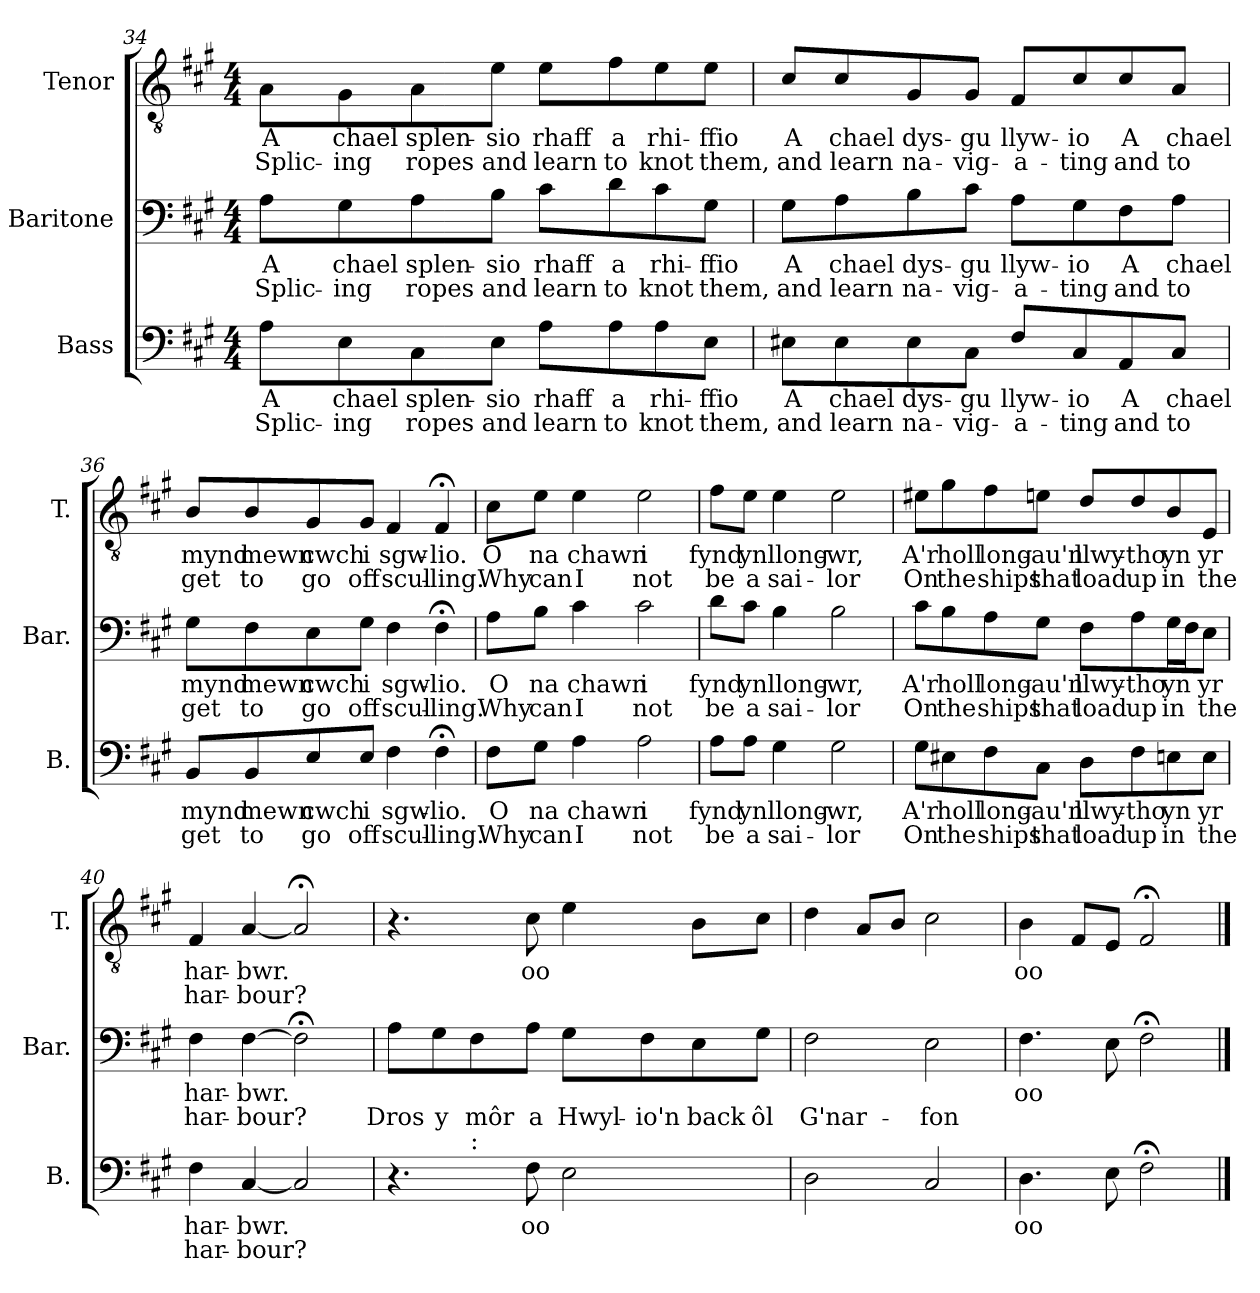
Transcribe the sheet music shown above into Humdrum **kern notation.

**kern	**text	**text	**kern	**text	**text	**kern	**text	**text
*part3	*part3	*part3	*part2	*part2	*part2	*part1	*part1	*part1
*staff3	*staff3	*staff3	*staff2	*staff2	*staff2	*staff1	*staff1	*staff1
*I"Bass	*	*	*I"Baritone	*	*	*I"Tenor	*	*
*I'B.	*	*	*I'Bar.	*	*	*I'T.	*	*
*clefF4	*	*	*clefF4	*	*	*clefGv2	*	*
*k[f#c#g#]	*	*	*k[f#c#g#]	*	*	*k[f#c#g#]	*	*
*f#:	*	*	*f#:	*	*	*f#:	*	*
*M4/4	*	*	*M4/4	*	*	*M4/4	*	*
=34	=34	=34	=34	=34	=34	=34	=34	=34
!	!LO:LY:b	!LO:LY:b	!	!LO:LY:b	!LO:LY:b	!	!LO:LY:b	!LO:LY:b
8A\L	A	Splic-	8A\L	A	Splic-	8A\L	A	Splic-
!	!LO:LY:b	!LO:LY:b	!	!LO:LY:b	!LO:LY:b	!	!LO:LY:b	!LO:LY:b
8E\	chael	-ing	8G#\	chael	-ing	8G#\	chael	-ing
!	!LO:LY:b	!LO:LY:b	!	!LO:LY:b	!LO:LY:b	!	!LO:LY:b	!LO:LY:b
8C#\	splen-	ropes	8A\	splen-	ropes	8A\	splen-	ropes
!	!LO:LY:b	!LO:LY:b	!	!LO:LY:b	!LO:LY:b	!	!LO:LY:b	!LO:LY:b
8E\J	-sio	and	8B\J	-sio	and	8e\J	-sio	and
!	!LO:LY:b	!LO:LY:b	!	!LO:LY:b	!LO:LY:b	!	!LO:LY:b	!LO:LY:b
8A\L	rhaff	learn	8c#\L	rhaff	learn	8e\L	rhaff	learn
!	!LO:LY:b	!LO:LY:b	!	!LO:LY:b	!LO:LY:b	!	!LO:LY:b	!LO:LY:b
8A\	a	to	8d\	a	to	8f#\	a	to
!	!LO:LY:b	!LO:LY:b	!	!LO:LY:b	!LO:LY:b	!	!LO:LY:b	!LO:LY:b
8A\	rhi-	knot	8c#\	rhi-	knot	8e\	rhi-	knot
!	!LO:LY:b	!LO:LY:b	!	!LO:LY:b	!LO:LY:b	!	!LO:LY:b	!LO:LY:b
8E\J	-ffio	them,	8G#\J	-ffio	them,	8e\J	-ffio	them,
!!LO:LB:g=z
=35	=35	=35	=35	=35	=35	=35	=35	=35
!	!LO:LY:b	!LO:LY:b	!	!LO:LY:b	!LO:LY:b	!	!LO:LY:b	!LO:LY:b
8E#X\L	A	and	8G#\L	A	and	8c#/L	A	and
!	!LO:LY:b	!LO:LY:b	!	!LO:LY:b	!LO:LY:b	!	!LO:LY:b	!LO:LY:b
8E#\	chael	learn	8A\	chael	learn	8c#/	chael	learn
!	!LO:LY:b	!LO:LY:b	!	!LO:LY:b	!LO:LY:b	!	!LO:LY:b	!LO:LY:b
8E#\	dys-	na-	8B\	dys-	na-	8G#/	dys-	na-
!	!LO:LY:b	!LO:LY:b	!	!LO:LY:b	!LO:LY:b	!	!LO:LY:b	!LO:LY:b
8C#\J	-gu	-vig-	8c#\J	-gu	-vig-	8G#/J	-gu	-vig-
!	!LO:LY:b	!LO:LY:b	!	!LO:LY:b	!LO:LY:b	!	!LO:LY:b	!LO:LY:b
8F#/L	llyw-	-a-	8A\L	llyw-	-a-	8F#/L	llyw-	-a-
!	!LO:LY:b	!LO:LY:b	!	!LO:LY:b	!LO:LY:b	!	!LO:LY:b	!LO:LY:b
8C#/	-io	-ting	8G#\	-io	-ting	8c#/	-io	-ting
!	!LO:LY:b	!LO:LY:b	!	!LO:LY:b	!LO:LY:b	!	!LO:LY:b	!LO:LY:b
8AA/	A	and	8F#\	A	and	8c#/	A	and
!	!LO:LY:b	!LO:LY:b	!	!LO:LY:b	!LO:LY:b	!	!LO:LY:b	!LO:LY:b
8C#/J	chael	to	8A\J	chael	to	8A/J	chael	to
=36	=36	=36	=36	=36	=36	=36	=36	=36
!	!LO:LY:b	!LO:LY:b	!	!LO:LY:b	!LO:LY:b	!	!LO:LY:b	!LO:LY:b
8BB/L	mynd	get	8G#\L	mynd	get	8B/L	mynd	get
!	!LO:LY:b	!LO:LY:b	!	!LO:LY:b	!LO:LY:b	!	!LO:LY:b	!LO:LY:b
8BB/	mewn	to	8F#\	mewn	to	8B/	mewn	to
!	!LO:LY:b	!LO:LY:b	!	!LO:LY:b	!LO:LY:b	!	!LO:LY:b	!LO:LY:b
8E/	cwch	go	8E\	cwch	go	8G#/	cwch	go
!	!LO:LY:b	!LO:LY:b	!	!LO:LY:b	!LO:LY:b	!	!LO:LY:b	!LO:LY:b
8E/J	i	off	8G#\J	i	off	8G#/J	i	off
!	!LO:LY:b	!LO:LY:b	!	!LO:LY:b	!LO:LY:b	!	!LO:LY:b	!LO:LY:b
4F#\	sgw-	scul-	4F#\	sgw-	scul-	4F#/	sgw-	scul-
!	!LO:LY:b	!LO:LY:b	!	!LO:LY:b	!LO:LY:b	!	!LO:LY:b	!LO:LY:b
4F#;<\	-lio.	-ling.	4F#;<\	-lio.	-ling.	4F#;</	-lio.	-ling.
=37	=37	=37	=37	=37	=37	=37	=37	=37
!	!LO:LY:b	!LO:LY:b	!	!LO:LY:b	!LO:LY:b	!	!LO:LY:b	!LO:LY:b
8F#\L	O	Why	8A\L	O	Why	8c#\L	O	Why
!	!LO:LY:b	!LO:LY:b	!	!LO:LY:b	!LO:LY:b	!	!LO:LY:b	!LO:LY:b
8G#\J	na	can	8B\J	na	can	8e\J	na	can
!	!LO:LY:b	!LO:LY:b	!	!LO:LY:b	!LO:LY:b	!	!LO:LY:b	!LO:LY:b
4A\	chawn	I	4c#\	chawn	I	4e\	chawn	I
!	!LO:LY:b	!LO:LY:b	!	!LO:LY:b	!LO:LY:b	!	!LO:LY:b	!LO:LY:b
2A\	i	not	2c#\	i	not	2e\	i	not
=38	=38	=38	=38	=38	=38	=38	=38	=38
!	!LO:LY:b	!LO:LY:b	!	!LO:LY:b	!LO:LY:b	!	!LO:LY:b	!LO:LY:b
8A\L	fynd	be	8d\L	fynd	be	8f#\L	fynd	be
!	!LO:LY:b	!LO:LY:b	!	!LO:LY:b	!LO:LY:b	!	!LO:LY:b	!LO:LY:b
8A\J	yn	a	8c#\J	yn	a	8e\J	yn	a
!	!LO:LY:b	!LO:LY:b	!	!LO:LY:b	!LO:LY:b	!	!LO:LY:b	!LO:LY:b
4G#\	llong-	sai-	4B\	llong-	sai-	4e\	llong-	sai-
!	!LO:LY:b	!LO:LY:b	!	!LO:LY:b	!LO:LY:b	!	!LO:LY:b	!LO:LY:b
2G#\	-wr,	-lor	2B\	-wr,	-lor	2e\	-wr,	-lor
!!LO:LB:g=z
=39	=39	=39	=39	=39	=39	=39	=39	=39
!	!LO:LY:b	!LO:LY:b	!	!LO:LY:b	!LO:LY:b	!	!LO:LY:b	!LO:LY:b
8G#\L	A'r	On	8c#\L	A'r	On	8e#X\L	A'r	On
!	!LO:LY:b	!LO:LY:b	!	!LO:LY:b	!LO:LY:b	!	!LO:LY:b	!LO:LY:b
8E#X\	holl	the	8B\	holl	the	8g#\	holl	the
!	!LO:LY:b	!LO:LY:b	!	!LO:LY:b	!LO:LY:b	!	!LO:LY:b	!LO:LY:b
8F#\	long-	ships	8A\	long-	ships	8f#\	long-	ships
!	!LO:LY:b	!LO:LY:b	!	!LO:LY:b	!LO:LY:b	!	!LO:LY:b	!LO:LY:b
8C#\J	-au'n	that	8G#\J	-au'n	that	8en\J	-au'n	that
!	!LO:LY:b	!LO:LY:b	!	!LO:LY:b	!LO:LY:b	!	!LO:LY:b	!LO:LY:b
8D\L	llwy-	load	8F#\L	llwy-	load	8d/L	llwy-	load
!	!LO:LY:b	!LO:LY:b	!	!LO:LY:b	!LO:LY:b	!	!LO:LY:b	!LO:LY:b
8F#\	-tho	up	8A\	-tho	up	8d/	-tho	up
!	!LO:LY:b	!LO:LY:b	!	!LO:LY:b	!LO:LY:b	!	!LO:LY:b	!LO:LY:b
8En\	yn	in	16G#\L	yn	in	8B/	yn	in
.	.	.	16F#\J	.	.	.	.	.
!	!LO:LY:b	!LO:LY:b	!	!LO:LY:b	!LO:LY:b	!	!LO:LY:b	!LO:LY:b
8E\J	yr	the	8E\J	yr	the	8E/J	yr	the
=40	=40	=40	=40	=40	=40	=40	=40	=40
!	!LO:LY:b	!LO:LY:b	!	!LO:LY:b	!LO:LY:b	!	!LO:LY:b	!LO:LY:b
4F#\	har-	har-	4F#\	har-	har-	4F#/	har-	har-
!	!LO:LY:b	!LO:LY:b	!	!LO:LY:b	!LO:LY:b	!	!LO:LY:b	!LO:LY:b
[4C#/	-bwr.	-bour?	[4F#\	-bwr.	-bour?	[4A/	-bwr.	-bour?
2C#/]	.	.	2F#;<\]	.	.	2A;</]	.	.
=41	=41	=41	=41	=41	=41	=41	=41	=41
!	!	!	!	!	!LO:LY:b	!	!	!
*^	*	*	*	*	*	*	*	*
4.r	4ryy	.	.	8A\L	.	Dros	4.r	.	.
!	!	!	!	!	!	!LO:LY:b	!	!	!
.	.	.	.	8G#\	.	y	.	.	.
!	!LO:TX:a:t=&colon;	!	!	!	!	!	!	!	!
!	!	!	!	!	!	!LO:LY:b	!	!	!
.	2.ryy	.	.	8F#\	.	môr	.	.	.
!	!	!LO:LY:b	!	!	!	!LO:LY:b	!	!LO:LY:b	!
8F#\	.	oo	.	8A\J	.	a	8c#\	oo	.
!	!	!	!	!	!	!LO:LY:b	!	!	!
2E\	.	.	.	8G#\L	.	Hwyl-	4e\	.	.
!	!	!	!	!	!	!LO:LY:b	!	!	!
.	.	.	.	8F#\	.	-io'n	.	.	.
!	!	!	!	!	!	!LO:LY:b	!	!	!
.	.	.	.	8E\	.	back	8B\L	.	.
!	!	!	!	!	!	!LO:LY:b	!	!	!
.	.	.	.	8G#\J	.	ôl	8c#\J	.	.
=42	=42	=42	=42	=42	=42	=42	=42	=42	=42
!	!	!	!	!	!	!LO:LY:b	!	!	!
*v	*v	*	*	*	*	*	*	*	*
2D\	.	.	2F#\	.	G'nar-	4d\	.	.
.	.	.	.	.	.	8A/L	.	.
.	.	.	.	.	.	8B/J	.	.
!	!	!	!	!	!LO:LY:b	!	!	!
2C#/	.	.	2E\	.	-fon	2c#\	.	.
=43	=43	=43	=43	=43	=43	=43	=43	=43
!	!LO:LY:b	!	!	!LO:LY:b	!	!	!LO:LY:b	!
4.D\	oo	.	4.F#\	oo	.	4B\	oo	.
.	.	.	.	.	.	8F#/L	.	.
8E\	.	.	8E\	.	.	8E/J	.	.
2F#;<\	.	.	2F#;<\	.	.	2F#;</	.	.
==	==	==	==	==	==	==	==	==
*-	*-	*-	*-	*-	*-	*-	*-	*-
